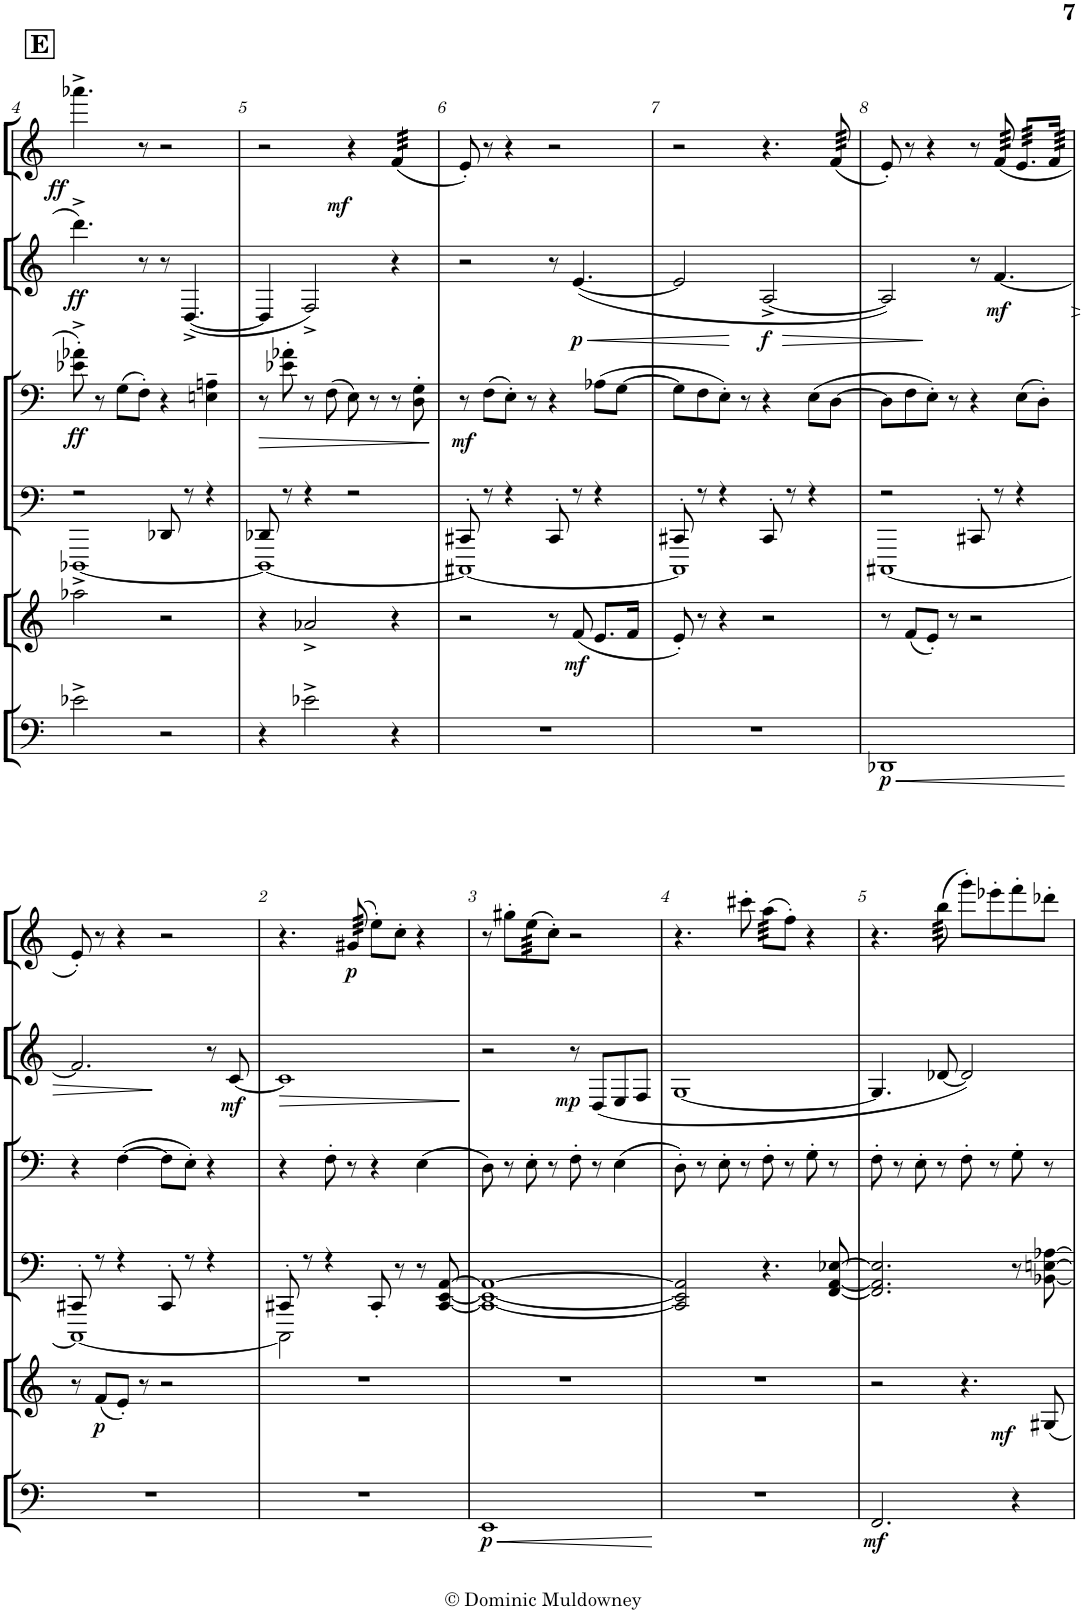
**kern	**dynam	**kern	**dynam	**kern	**kern	**dynam	**kern	**dynam	**kern	**dynam
*part6	*part6	*part5	*part5	*part4	*part3	*part3	*part2	*part2	*part1	*part1
*staff6	*staff6	*staff5	*staff5	*staff4	*staff3	*staff3	*staff2	*staff2	*staff1	*staff1
*I"VC	*	*I"VLN	*	*I"LH	*I"RH	*	*I"clt l	*	*I"flt	*
!!LO:PB:g=z
*clefF4	*	*clefG2	*	*clefF4	*clefF4	*	*clefG2	*	*clefG2	*
*k[]	*	*k[]	*	*k[]	*k[]	*	*k[]	*	*k[]	*
*M4/4	*	*M4/4	*	*M4/4	*M4/4	*	*M4/4	*	*M4/4	*
!!LO:REH:place=s1:a:B:cj:fs=14:t=E
=4	=4	=4	=4	=4	=4	=4	=4	=4	=4	=4
*	*	*	*	*^	*	*	*	*	*	*
!	!	!	!	!	!	!	!LO:DY:b	!	!LO:DY:b	!	!LO:DY:b
2e-X^\	.	2aa-X^\	.	2r	[1DDD-X	8e-X\'^> 8a-X\'^>	ff	4.ddd^\	ff	4.aaa-X^\	ff
.	.	.	.	.	.	8r	.	.	.	.	.
.	.	.	.	.	.	(8G\L	.	.	.	.	.
.	.	.	.	.	.	8F'\J)	.	8r	.	8r	.
2r	.	2r	.	8DD-X/	.	4r	.	8r	.	2r	.
.	.	.	.	8r	.	.	.	([4.D^/	.	.	.
.	.	.	.	4r	.	4En\~ 4An\~	.	.	.	.	.
=5	=5	=5	=5	=5	=5	=5	=5	=5	=5	=5	=5
!	!	!	!	!	!	!	!LO:HP:b	!	!	!	!
4r	.	4r	.	8DD-X/	1DDD-_	8r	>	4D/]	.	2r	.
.	.	.	.	8r	.	8e-X\' 8a-X\'	.	.	.	.	.
2e-X^\	.	2a-X^/	.	4r	.	8r	.	2F^/)	.	.	.
.	.	.	.	.	.	(8F\	.	.	.	.	.
!	!	!	!	!	!	!	!	!	!	!	!LO:DY:b
.	.	.	.	2r	.	8E\)	.	.	.	4r	mf
.	.	.	.	.	.	8r	.	.	.	.	.
*	*	*	*	*	*	*	*	*	*	*tremolo	*
4r	.	4r	.	.	.	8r	.	4r	.	(32f/LLL	.
.	.	.	.	.	.	.	.	.	.	(32f/	.
.	.	.	.	.	.	.	.	.	.	(32f/	.
.	.	.	.	.	.	.	.	.	.	(32f/	.
.	.	.	.	.	.	8D\' 8G\'	.	.	.	(32f/	.
.	.	.	.	.	.	.	.	.	.	(32f/	.
.	.	.	.	.	.	.	.	.	.	(32f/	.
.	.	.	.	.	.	.	.	.	.	(32f/JJJ	.
*	*	*	*	*	*	*	*	*	*	*Xtremolo	*
*	*	*	*	*v	*v	*	*	*	*	*	*
.	.	.	.	.	.	]	.	.	.	.
=6	=6	=6	=6	=6	=6	=6	=6	=6	=6	=6
*	*	*	*	*^	*	*	*	*	*	*
!	!	!	!	!	!	!	!LO:DY:b	!	!	!	!
1r	.	2r	.	8CC#X'/	1CCC#X_	8r	mf	2r	.	8e'/)	.
.	.	.	.	8r	.	(8F\L	.	.	.	8r	.
.	.	.	.	4r	.	8E'\J)	.	.	.	4r	.
.	.	.	.	.	.	8r	.	.	.	.	.
.	.	8r	.	8CC#'/	.	4r	.	8r	.	2r	.
!	!	!	!LO:DY:b	!	!	!	!	!	!LO:HP:b	!	!
!	!	!	!	!	!	!	!	!	!LO:DY:n=1:b	!	!
.	.	(8f/	mf	8r	.	.	.	([4.e/	< p	.	.
.	.	8.e/L	.	4r	.	(8A-X\L	.	.	.	.	.
.	.	.	.	.	.	[8G\J	.	.	.	.	.
.	.	16f/Jk	.	.	.	.	.	.	.	.	.
=7	=7	=7	=7	=7	=7	=7	=7	=7	=7	=7	=7
1r	.	8e'/)	.	8CC#X'/	1CCC#]	8G\L]	.	2e/]	.	2r	.
.	.	8r	.	8r	.	8F\	.	.	.	.	.
.	.	4r	.	4r	.	8E'\J)	.	.	.	.	.
.	.	.	.	.	.	8r	.	.	.	.	.
!	!	!	!	!	!	!	!	!	!LO:HP:n=1:b	!	!
!	!	!	!	!	!	!	!	!	!LO:DY:n=1:b	!	!
.	.	2r	.	8CC#'/	.	4r	.	[2A^/	[ > f	4.r	.
.	.	.	.	8r	.	.	.	.	.	.	.
.	.	.	.	4r	.	(8E\L	.	.	.	.	.
*	*	*	*	*	*	*	*	*	*	*tremolo	*
.	.	.	.	.	.	[8D\J	.	.	.	(64f/	.
.	.	.	.	.	.	.	.	.	.	(64f/	.
.	.	.	.	.	.	.	.	.	.	(64f/	.
.	.	.	.	.	.	.	.	.	.	(64f/	.
.	.	.	.	.	.	.	.	.	.	(64f/	.
.	.	.	.	.	.	.	.	.	.	(64f/	.
.	.	.	.	.	.	.	.	.	.	(64f/	.
.	.	.	.	.	.	.	.	.	.	(64f/	.
*	*	*	*	*	*	*	*	*	*	*Xtremolo	*
=8	=8	=8	=8	=8	=8	=8	=8	=8	=8	=8	=8
!	!LO:HP:b	!	!	!	!	!	!	!	!	!	!
!	!LO:DY:n=1:b	!	!	!	!	!	!	!	!	!	!
1DD-X	< p	8r	.	2r	[1CCC#X	8D\L]	.	2A/])	.	8e'/)	.
.	.	(8f/L	.	.	.	8F\	.	.	.	8r	.
.	.	8e'/J)	.	.	.	8E'\J)	.	.	.	4r	.
.	.	8r	.	.	.	8r	.	.	.	.	.
.	.	2r	.	8CC#X'/	.	4r	.	8r	]	8r	.
!	!	!	!	!	!	!	!	!	!LO:HP:b	!	!
!	!	!	!	!	!	!	!	!	!LO:DY:n=1:b	!	!
*	*	*	*	*	*	*	*	*	*	*tremolo	*
.	.	.	.	8r	.	.	.	[4.f/	> mf	(64f/	.
.	.	.	.	.	.	.	.	.	.	(64f/	.
.	.	.	.	.	.	.	.	.	.	(64f/	.
.	.	.	.	.	.	.	.	.	.	(64f/	.
.	.	.	.	.	.	.	.	.	.	(64f/	.
.	.	.	.	.	.	.	.	.	.	(64f/	.
.	.	.	.	.	.	.	.	.	.	(64f/	.
.	.	.	.	.	.	.	.	.	.	(64f/	.
.	.	.	.	4r	.	(8E\L	.	.	.	64e/LLLL	.
.	.	.	.	.	.	.	.	.	.	64e/	.
.	.	.	.	.	.	.	.	.	.	64e/	.
.	.	.	.	.	.	.	.	.	.	64e/	.
.	.	.	.	.	.	.	.	.	.	64e/	.
.	.	.	.	.	.	.	.	.	.	64e/	.
.	.	.	.	.	.	.	.	.	.	64e/	.
.	.	.	.	.	.	.	.	.	.	64e/	.
.	.	.	.	.	.	8D'\J)	.	.	.	64e/	.
.	.	.	.	.	.	.	.	.	.	64e/	.
.	.	.	.	.	.	.	.	.	.	64e/	.
.	.	.	.	.	.	.	.	.	.	64e/JJJJ	.
.	.	.	.	.	.	.	.	.	.	128f/	.
.	.	.	.	.	.	.	.	.	.	128f/	.
.	.	.	.	.	.	.	.	.	.	128f/	.
.	.	.	.	.	.	.	.	.	.	128f/	.
.	.	.	.	.	.	.	.	.	.	128f/	.
.	.	.	.	.	.	.	.	.	.	128f/	.
.	.	.	.	.	.	.	.	.	.	128f/	.
.	.	.	.	.	.	.	.	.	.	128f/JJJJJ	.
*	*	*	*	*	*	*	*	*	*	*Xtremolo	*
*	*	*	*	*v	*v	*	*	*	*	*	*
.	[	.	.	.	.	.	.	.	.	.
!!LO:LB:g=z
=1	=1	=1	=1	=1	=1	=1	=1	=1	=1	=1
*	*	*	*	*^	*	*	*	*	*	*
1r	.	8r	.	8CC#X'/	1CCC#_	4r	.	2.f/]	.	8e'/)	.
!	!	!	!LO:DY:b	!	!	!	!	!	!	!	!
.	.	(8f/L	p	8r	.	.	.	.	.	8r	.
.	.	8e'/J)	.	4r	.	([4F\	.	.	.	4r	.
.	.	8r	.	.	.	.	.	.	.	.	.
.	.	2r	.	8CC#'/	.	8F\L]	.	.	.	2r	.
.	.	.	.	8r	.	8E'\J)	.	.	.	.	.
.	.	.	.	4r	.	4r	.	8r	]	.	.
!	!	!	!	!	!	!	!	!	!LO:DY:b	!	!
.	.	.	.	.	.	.	.	[8c/	mf	.	.
=2	=2	=2	=2	=2	=2	=2	=2	=2	=2	=2	=2
!	!	!	!	!	!	!	!	!	!LO:HP:b	!	!
1r	.	1r	.	8CC#X'/	2CCC#\]	4r	.	1c]	>	4.r	.
.	.	.	.	8r	.	.	.	.	.	.	.
.	.	.	.	4r	.	8F'\	.	.	.	.	.
!	!	!	!	!	!	!	!	!	!	!	!LO:DY:b
*	*	*	*	*	*	*	*	*	*	*tremolo	*
.	.	.	.	.	.	8r	.	.	.	(64g#X/	p
.	.	.	.	.	.	.	.	.	.	(64g#X/	.
.	.	.	.	.	.	.	.	.	.	(64g#X/	.
.	.	.	.	.	.	.	.	.	.	(64g#X/	.
.	.	.	.	.	.	.	.	.	.	(64g#X/	.
.	.	.	.	.	.	.	.	.	.	(64g#X/	.
.	.	.	.	.	.	.	.	.	.	(64g#X/	.
.	.	.	.	.	.	.	.	.	.	(64g#X/	.
*	*	*	*	*	*	*	*	*	*	*Xtremolo	*
.	.	.	.	8CC#'/	2ryy	4r	.	.	.	8ee'\L)	.
.	.	.	.	8r	.	.	.	.	.	8cc'\J	.
.	.	.	.	8r	.	(4E\	.	.	.	4r	.
.	.	.	.	[8CC#/ [8EE/ [8AA/	.	.	.	.	.	.	.
*	*	*	*	*v	*v	*	*	*	*	*	*
.	.	.	.	.	.	.	.	]	.	.
=3	=3	=3	=3	=3	=3	=3	=3	=3	=3	=3
!	!LO:HP:b	!	!	!	!	!	!	!	!	!
!	!LO:DY:n=1:b	!	!	!	!	!	!	!	!	!
1EE	< p	1r	.	1CC#_ 1EE_ 1AA_	8D\)	.	2r	.	8r	.
.	.	.	.	.	8r	.	.	.	8gg#X'\L	.
*	*	*	*	*	*	*	*	*	*tremolo	*
.	.	.	.	.	8E'\	.	.	.	(64ee\	.
.	.	.	.	.	.	.	.	.	(64ee\	.
.	.	.	.	.	.	.	.	.	(64ee\	.
.	.	.	.	.	.	.	.	.	(64ee\	.
.	.	.	.	.	.	.	.	.	(64ee\	.
.	.	.	.	.	.	.	.	.	(64ee\	.
.	.	.	.	.	.	.	.	.	(64ee\	.
.	.	.	.	.	.	.	.	.	(64ee\	.
*	*	*	*	*	*	*	*	*	*Xtremolo	*
.	.	.	.	.	8r	.	.	.	8cc'\J)	.
!	!	!	!	!	!	!	!	!LO:DY:b	!	!
.	.	.	.	.	8F'\	.	8r	mp	2r	.
.	.	.	.	.	8r	.	(8D/L	.	.	.
.	.	.	.	.	(4E\	.	8E/	.	.	.
.	.	.	.	.	.	.	8F/J	.	.	.
.	[	.	.	.	.	.	.	.	.	.
=4	=4	=4	=4	=4	=4	=4	=4	=4	=4	=4
1r	.	1r	.	2CC#/] 2EE/] 2AA/]	8D'\)	.	[1G	.	4.r	.
.	.	.	.	.	8r	.	.	.	.	.
.	.	.	.	.	8E'\	.	.	.	.	.
.	.	.	.	.	8r	.	.	.	8ccc#X'\	.
*	*	*	*	*	*	*	*	*	*tremolo	*
.	.	.	.	4.r	8F'\	.	.	.	(64aa\LLLL	.
.	.	.	.	.	.	.	.	.	(64aa\	.
.	.	.	.	.	.	.	.	.	(64aa\	.
.	.	.	.	.	.	.	.	.	(64aa\	.
.	.	.	.	.	.	.	.	.	(64aa\	.
.	.	.	.	.	.	.	.	.	(64aa\	.
.	.	.	.	.	.	.	.	.	(64aa\	.
.	.	.	.	.	.	.	.	.	(64aa\	.
*	*	*	*	*	*	*	*	*	*Xtremolo	*
.	.	.	.	.	8r	.	.	.	8ff'\J)	.
.	.	.	.	.	8G'\	.	.	.	4r	.
.	.	.	.	[8FF/ [8AA/ [8E-X/	8r	.	.	.	.	.
=5	=5	=5	=5	=5	=5	=5	=5	=5	=5	=5
!	!LO:DY:b	!	!	!	!	!	!	!	!	!
2.FF/	mf	2r	.	2.FF/] 2.AA/] 2.E-/]	8F'\	.	4.G/]	.	4.r	.
.	.	.	.	.	8r	.	.	.	.	.
.	.	.	.	.	8E'\	.	.	.	.	.
*	*	*	*	*	*	*	*	*	*tremolo	*
.	.	.	.	.	8r	.	[8d-X/	.	(64bb\	.
.	.	.	.	.	.	.	.	.	(64bb\	.
.	.	.	.	.	.	.	.	.	(64bb\	.
.	.	.	.	.	.	.	.	.	(64bb\	.
.	.	.	.	.	.	.	.	.	(64bb\	.
.	.	.	.	.	.	.	.	.	(64bb\	.
.	.	.	.	.	.	.	.	.	(64bb\	.
.	.	.	.	.	.	.	.	.	(64bb\	.
*	*	*	*	*	*	*	*	*	*Xtremolo	*
.	.	4.r	.	.	8F'\	.	2d-/])	.	8ggg'\L)	.
.	.	.	.	.	8r	.	.	.	8eee-X'\	.
4r	.	.	.	8r	8G'\	.	.	.	8fff'\	.
!	!	!	!LO:DY:b	!	!	!	!	!	!	!
.	.	8G#X/	mf	[8BB-X\ [8En\ [8A-X\	8r	.	.	.	8ddd-X'\J	.
=	=	=	=	=	=	=	=	=	=	=
*-	*-	*-	*-	*-	*-	*-	*-	*-	*-	*-
